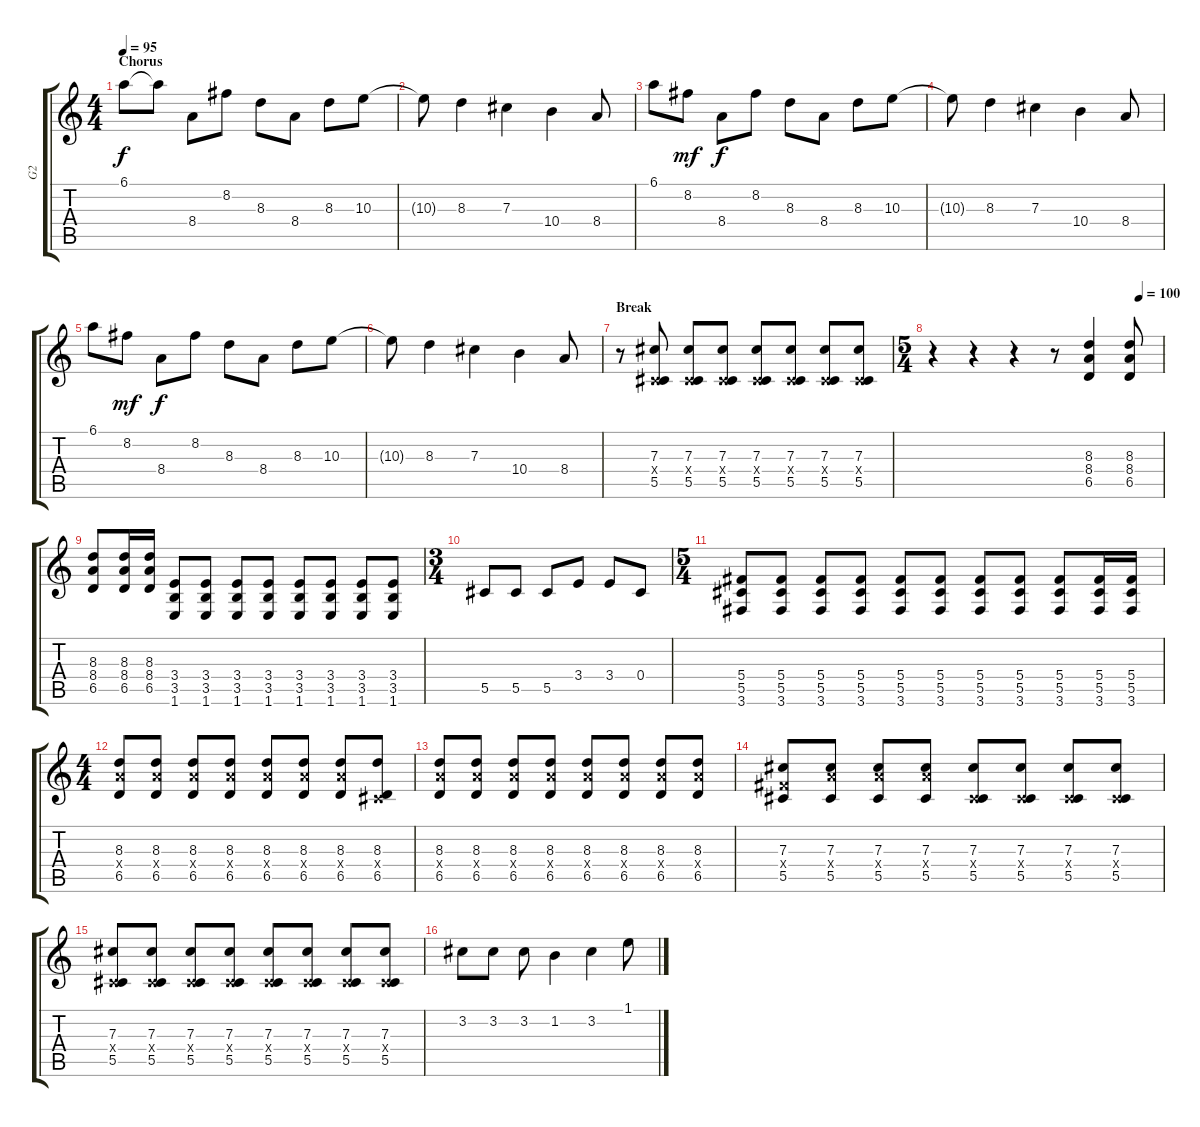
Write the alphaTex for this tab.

\track ("G2" "G2") {instrument overdrivenguitar}
\staff {score tabs}
\tuning (Eb4 Bb3 Gb3 Db3 Ab2 Eb2) {hide}
\ts (4 4)
\section ("" "Chorus")
\tempo 95
\clef g2
\ks c
6.1.8{dy f} 6.1{t}.8 8.4.8 8.2.8 8.3.8 8.4.8 8.3.8 10.3.8 |
10.3{t}.8 8.3.4 7.3.4 10.4.4 8.4.8 |
6.1.8 8.2.8{dy mf} 8.4.8{dy f} 8.2.8 8.3.8 8.4.8 8.3.8 10.3.8 |
10.3{t}.8 8.3.4 7.3.4 10.4.4 8.4.8 |
6.1.8 8.2.8{dy mf} 8.4.8{dy f} 8.2.8 8.3.8 8.4.8 8.3.8 10.3.8 |
10.3{t}.8 8.3.4 7.3.4 10.4.4 8.4.8 |
\section ("" "Break")
r.8 (7.3 0.4{x} 5.5).8 (7.3 0.4{x} 5.5).8 (7.3 0.4{x} 5.5).8 (7.3 0.4{x} 5.5).8 (7.3 0.4{x} 5.5).8 (7.3 0.4{x} 5.5).8 (7.3 0.4{x} 5.5).8 |
\ts (5 4)
\tempo (100 0.9)
r.4 r.4 r.4 r.8 (8.3 8.4 6.5).4 (8.3 8.4 6.5).8 |
(8.3 8.4 6.5).8 (8.3 8.4 6.5).16 (8.3 8.4 6.5).16 (3.4 3.5 1.6).8 (3.4 3.5 1.6).8 (3.4 3.5 1.6).8 (3.4 3.5 1.6).8 (3.4 3.5 1.6).8 (3.4 3.5 1.6).8 (3.4 3.5 1.6).8 (3.4 3.5 1.6).8 |
\ts (3 4)
5.5.8 5.5.8 5.5.8 3.4.8 3.4.8 0.4.8 |
\ts (5 4)
(5.4 5.5 3.6).8 (5.4 5.5 3.6).8 (5.4 5.5 3.6).8 (5.4 5.5 3.6).8 (5.4 5.5 3.6).8 (5.4 5.5 3.6).8 (5.4 5.5 3.6).8 (5.4 5.5 3.6).8 (5.4 5.5 3.6).8 (5.4 5.5 3.6).16 (5.4 5.5 3.6).16 |
\ts (4 4)
(8.3 8.4{x} 6.5).8 (8.3 8.4{x} 6.5).8 (8.3 8.4{x} 6.5).8 (8.3 8.4{x} 6.5).8 (8.3 8.4{x} 6.5).8 (8.3 8.4{x} 6.5).8 (8.3 8.4{x} 6.5).8 (8.3 0.4{x} 6.5).8 |
(8.3 8.4{x} 6.5).8 (8.3 8.4{x} 6.5).8 (8.3 8.4{x} 6.5).8 (8.3 8.4{x} 6.5).8 (8.3 8.4{x} 6.5).8 (8.3 8.4{x} 6.5).8 (8.3 8.4{x} 6.5).8 (8.3 8.4{x} 6.5).8 |
(7.3 5.4{x} 5.5).8 (7.3 8.4{x} 5.5).8 (7.3 8.4{x} 5.5).8 (7.3 8.4{x} 5.5).8 (7.3 0.4{x} 5.5).8 (7.3 0.4{x} 5.5).8 (7.3 0.4{x} 5.5).8 (7.3 0.4{x} 5.5).8 |
(7.3 0.4{x} 5.5).8 (7.3 0.4{x} 5.5).8 (7.3 0.4{x} 5.5).8 (7.3 0.4{x} 5.5).8 (7.3 0.4{x} 5.5).8 (7.3 0.4{x} 5.5).8 (7.3 0.4{x} 5.5).8 (7.3 0.4{x} 5.5).8 |
3.2.8 3.2.8 3.2.8 1.2.4 3.2.4 1.1.8
